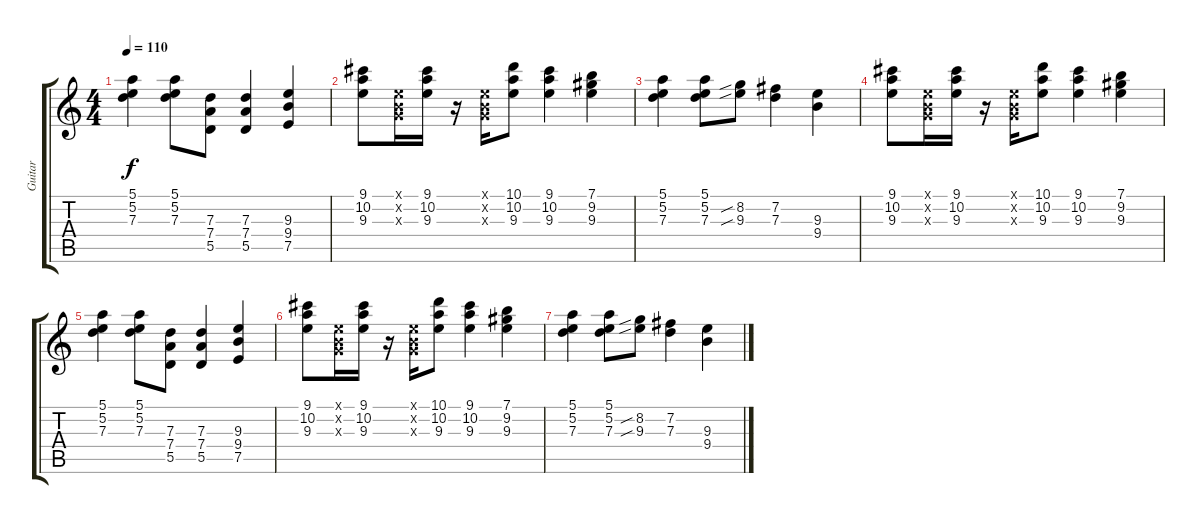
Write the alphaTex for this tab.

\track ("Guitar " "Guitar ") {instrument overdrivenguitar}
\staff {score tabs}
\tuning (E4 B3 G3 D3 A2 E2) {hide}
\ts (4 4)
\tempo 110
\clef g2
\ks c
(5.1 5.2 7.3).4{dy f} (5.1 5.2 7.3).8 (7.3 7.4 5.5).8 (7.3 7.4 5.5).4 (9.3 9.4 7.5).4 |
(9.1 10.2 9.3).8 (0.1{x} 0.2{x} 0.3{x}).16 (9.1 10.2 9.3).16 r.16 (0.1{x} 0.2{x} 0.3{x}).16 (10.1 10.2 9.3).8 (9.1 10.2 9.3).4 (7.1 9.2 9.3).4 |
(5.1 5.2 7.3).4 (5.1 5.2 7.3).8 (8.2{sib} 9.3{sib}).8 (7.2 7.3).4 (9.3 9.4).4 |
(9.1 10.2 9.3).8 (0.1{x} 0.2{x} 0.3{x}).16 (9.1 10.2 9.3).16 r.16 (0.1{x} 0.2{x} 0.3{x}).16 (10.1 10.2 9.3).8 (9.1 10.2 9.3).4 (7.1 9.2 9.3).4 |
(5.1 5.2 7.3).4 (5.1 5.2 7.3).8 (7.3 7.4 5.5).8 (7.3 7.4 5.5).4 (9.3 9.4 7.5).4 |
(9.1 10.2 9.3).8 (0.1{x} 0.2{x} 0.3{x}).16 (9.1 10.2 9.3).16 r.16 (0.1{x} 0.2{x} 0.3{x}).16 (10.1 10.2 9.3).8 (9.1 10.2 9.3).4 (7.1 9.2 9.3).4 |
(5.1 5.2 7.3).4 (5.1 5.2 7.3).8 (8.2{sib} 9.3{sib}).8 (7.2 7.3).4 (9.3 9.4).4
